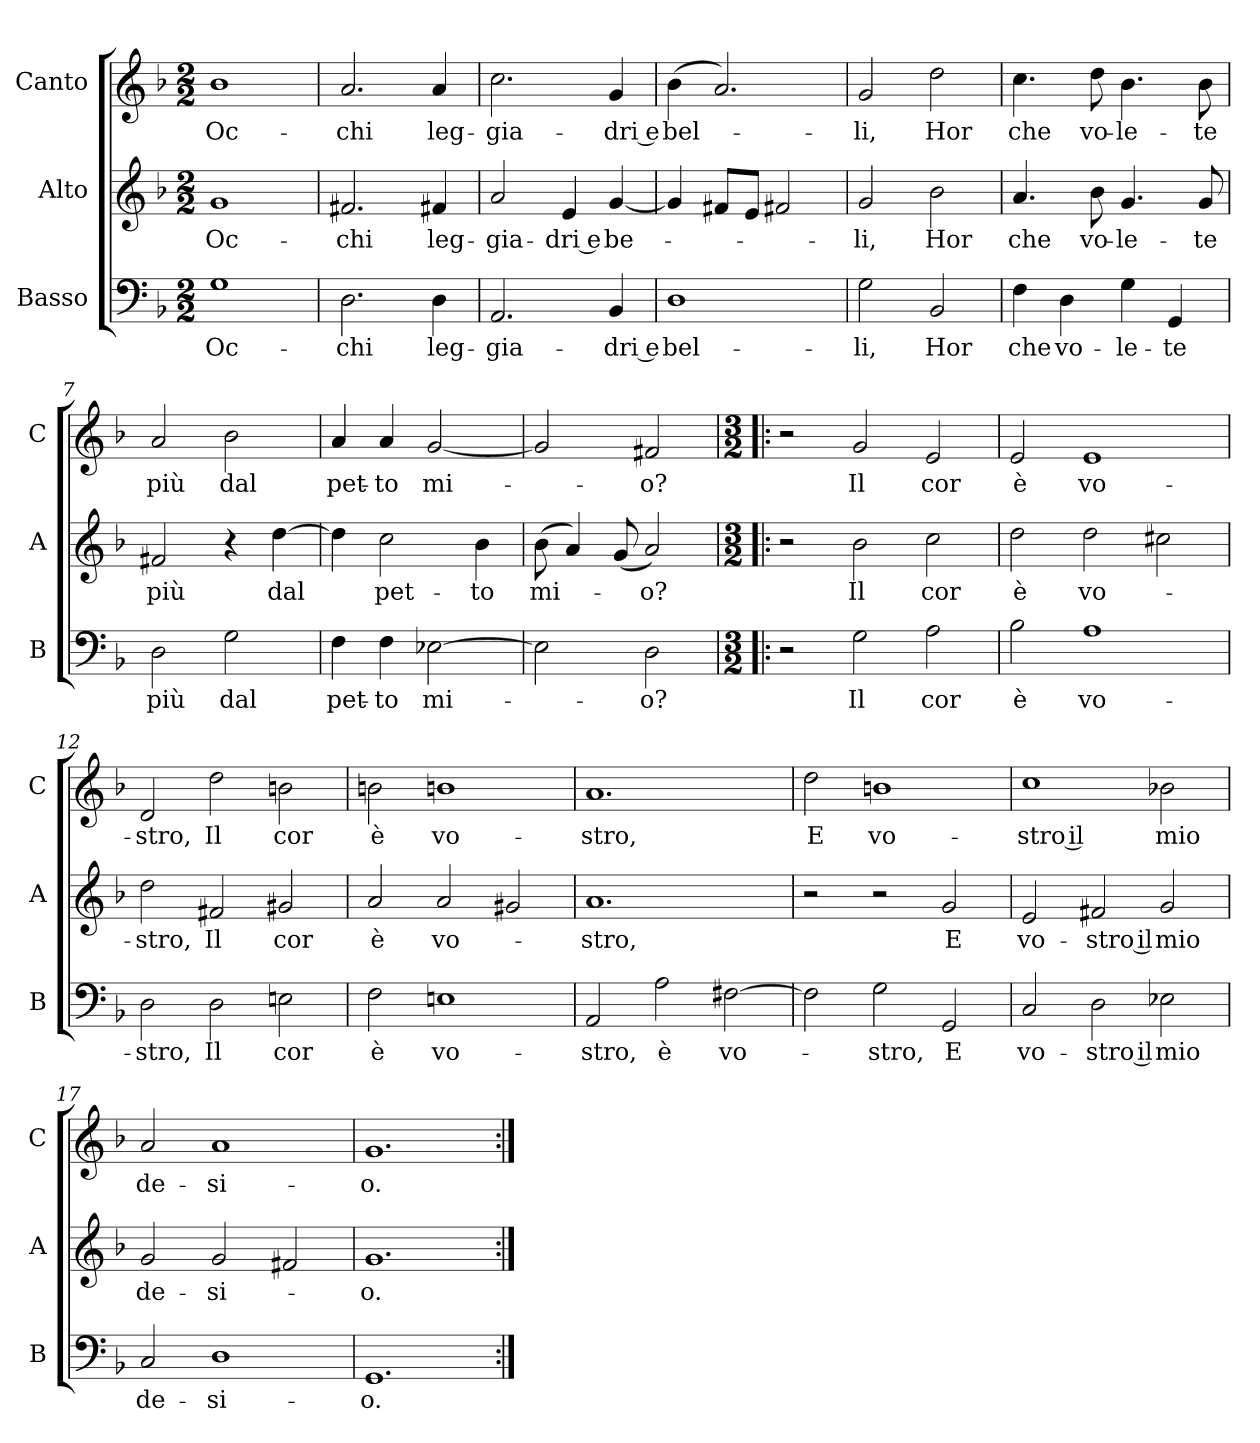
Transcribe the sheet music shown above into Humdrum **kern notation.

**kern	**text	**kern	**text	**kern	**text
*part3	*part3	*part2	*part2	*part1	*part1
*staff3	*staff3	*staff2	*staff2	*staff1	*staff1
*I"Basso	*	*I"Alto	*	*I"Canto	*
*I'B	*	*I'A	*	*I'C	*
*clefF4	*	*clefG2	*	*clefG2	*
*k[b-]	*	*k[b-]	*	*k[b-]	*
*F:	*	*F:	*	*F:	*
*M2/2	*	*M2/2	*	*M2/2	*
=1	=1	=1	=1	=1	=1
1G	Oc-	1g	Oc-	1b-	Oc-
=2	=2	=2	=2	=2	=2
2.D	-chi	2.f#X	-chi	2.a	-chi
4D	leg-	4f#X	leg-	4a	leg-
=3	=3	=3	=3	=3	=3
2.AA	-gia-	2a	-gia-	2.cc	-gia-
.	.	4e	-dri e	.	.
4BB-	-dri e	[4g	be-	4g	-dri e
=4	=4	=4	=4	=4	=4
1D	bel-	4g]	.	(>4b-	bel-
.	.	8f#XL	.	2.a)	.
.	.	8eJ	.	.	.
.	.	2f#X	.	.	.
=5	=5	=5	=5	=5	=5
2G	-li,	2g	-li,	2g	-li,
2BB-	Hor	2b-	Hor	2dd	Hor
=6	=6	=6	=6	=6	=6
4F	che	4.a	che	4.cc	che
4D	vo-	.	.	.	.
.	.	8b-	vo-	8dd	vo-
4G	-le-	4.g	-le-	4.b-	-le-
4GG	-te	.	.	.	.
.	.	8g	-te	8b-	-te
=7	=7	=7	=7	=7	=7
2D	più	2f#X	più	2a	più
2G	dal	4r	.	2b-	dal
.	.	[4dd	dal	.	.
=8	=8	=8	=8	=8	=8
4F	pet-	4dd]	.	4a	pet-
4F	-to	2cc	pet-	4a	-to
[2E-X	mi-	.	.	[2g	mi-
.	.	4b-	-to	.	.
=9	=9	=9	=9	=9	=9
2E-]	.	(>8b-	mi-	2g]	.
.	.	4a)	.	.	.
.	.	(<8g	.	.	.
2D	-o?	2a)	-o?	2f#X	-o?
=10!|:	=10!|:	=10!|:	=10!|:	=10!|:	=10!|:
*M3/2	*	*M3/2	*	*M3/2	*
2r	.	2r	.	2r	.
2G	Il	2b-	Il	2g	Il
2A	cor	2cc	cor	2e	cor
=11	=11	=11	=11	=11	=11
2B-	è	2dd	è	2e	è
1A	vo-	2dd	vo-	1e	vo-
.	.	2cc#X	.	.	.
=12	=12	=12	=12	=12	=12
2D	-stro,	2dd	-stro,	2d	-stro,
2D	Il	2f#X	Il	2dd	Il
2En	cor	2g#X	cor	2bn	cor
=13	=13	=13	=13	=13	=13
2F	è	2a	è	2bn	è
1En	vo-	2a	vo-	1bn	vo-
.	.	2g#X	.	.	.
=14	=14	=14	=14	=14	=14
2AA	-stro,	1.a	-stro,	1.a	-stro,
2A	è	.	.	.	.
[2F#X	vo-	.	.	.	.
=15	=15	=15	=15	=15	=15
2F#]	.	2r	.	2dd	E
2G	-stro,	2r	.	1bn	vo-
2GG	E	2g	E	.	.
=16	=16	=16	=16	=16	=16
2C	vo-	2e	vo-	1cc	-stro il
2D	-stro il	2f#X	-stro il	.	.
2E-X	mio	2g	mio	2b-X	mio
=17	=17	=17	=17	=17	=17
2C	de-	2g	de-	2a	de-
1D	-si-	2g	-si-	1a	-si-
.	.	2f#X	.	.	.
=18	=18	=18	=18	=18	=18
1.GG	-o.	1.g	-o.	1.g	-o.
=:|!	=:|!	=:|!	=:|!	=:|!	=:|!
*-	*-	*-	*-	*-	*-
